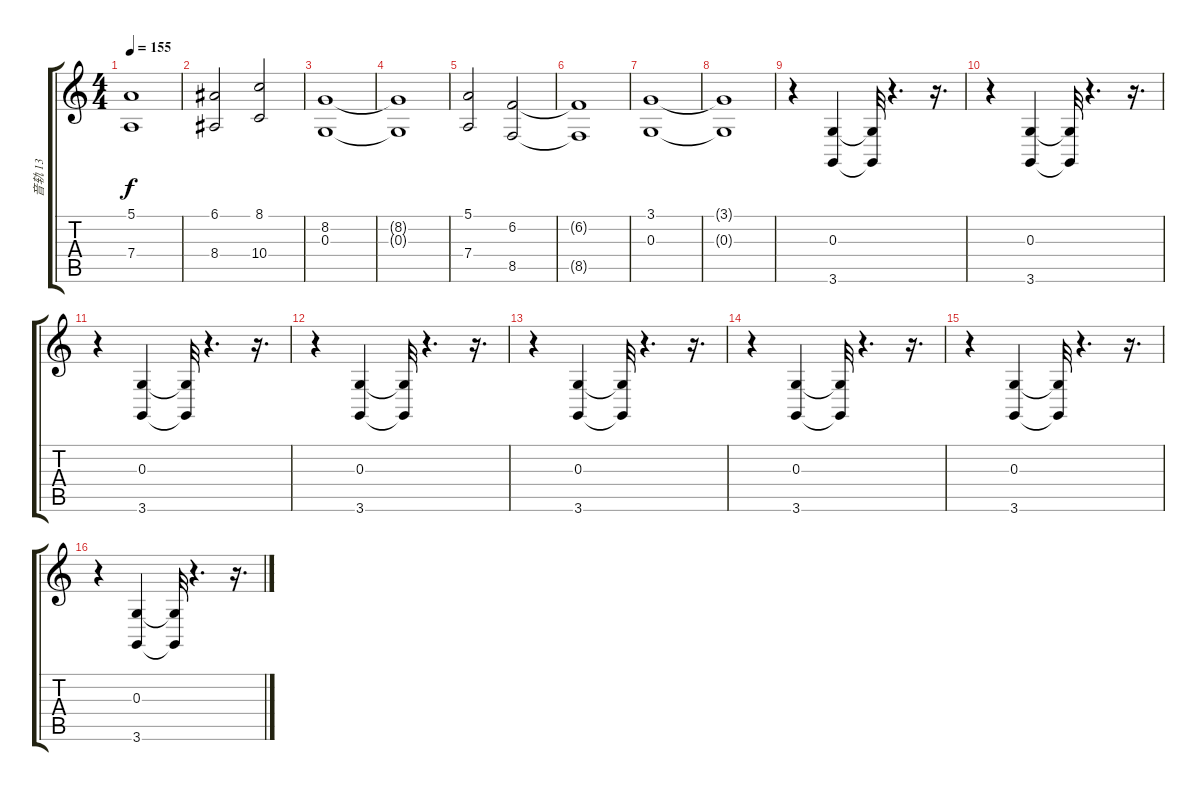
\track ("音轨 13" "音轨 13") {instrument synthstrings1}
\staff {score tabs}
\tuning (E4 B3 G3 D3 A2 E2) {hide}
\ts (4 4)
\tempo 155
\clef g2
\ks c
(5.1 7.4).1{dy f} |
(6.1 8.4).2 (8.1 10.4).2 |
(8.2 0.3).1 |
(8.2{t} 0.3{t}).1 |
(5.1 7.4).2 (6.2 8.5).2 |
(6.2{t} 8.5{t}).1 |
(3.1 0.3).1 |
(3.1{t} 0.3{t}).1 |
r.4 (0.3 3.6).4 (0.3{t} 3.6{t}).32 r.4{d} r.16{d} |
r.4 (0.3 3.6).4 (0.3{t} 3.6{t}).32 r.4{d} r.16{d} |
r.4 (0.3 3.6).4 (0.3{t} 3.6{t}).32 r.4{d} r.16{d} |
r.4 (0.3 3.6).4 (0.3{t} 3.6{t}).32 r.4{d} r.16{d} |
r.4 (0.3 3.6).4 (0.3{t} 3.6{t}).32 r.4{d} r.16{d} |
r.4 (0.3 3.6).4 (0.3{t} 3.6{t}).32 r.4{d} r.16{d} |
r.4 (0.3 3.6).4 (0.3{t} 3.6{t}).32 r.4{d} r.16{d} |
r.4 (0.3 3.6).4 (0.3{t} 3.6{t}).32 r.4{d} r.16{d}
